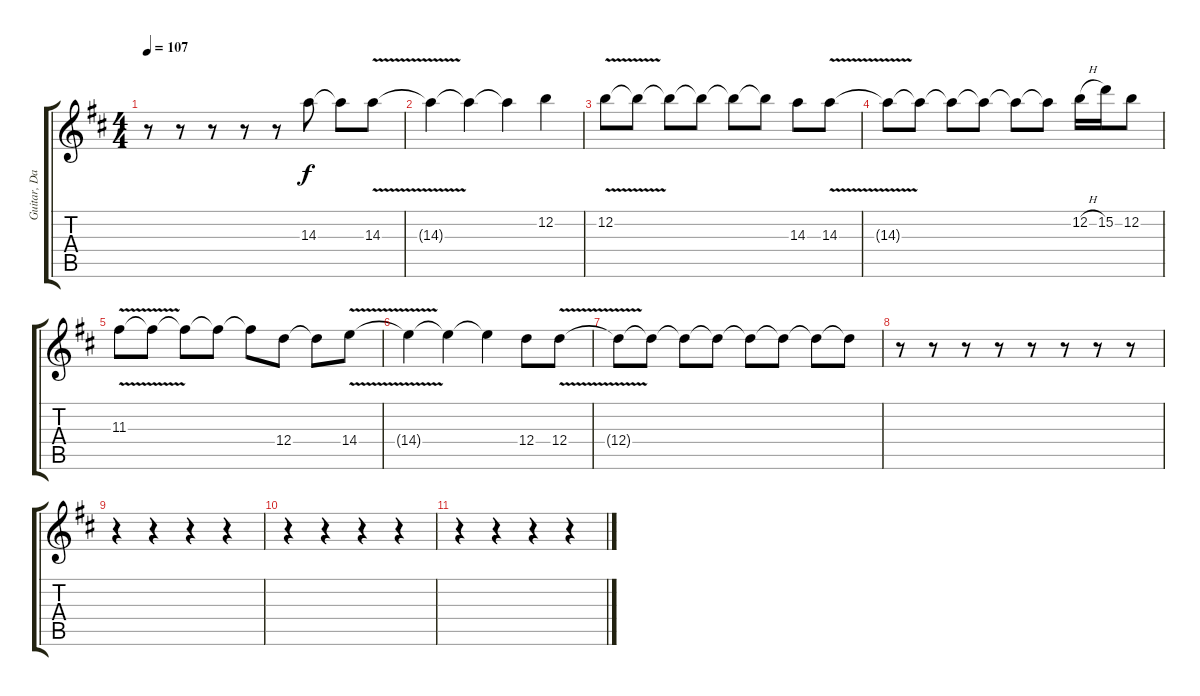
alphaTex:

\track ("Guitar, Dan" "Guitar, Da") {instrument distortionguitar}
\staff {score tabs}
\tuning (E4 B3 G3 D3 A2 E2) {hide}
\ts (4 4)
\tempo 107
\clef g2
\ks d
r.8{dy f} r.8 r.8 r.8 r.8 14.3.8 14.3{t}.8 14.3{v}.8 |
14.3{t}.4 14.3{t}.4 14.3{t}.4 12.2.4 |
12.2{v}.8 12.2{t}.8 12.2{t}.8 12.2{t}.8 12.2{t}.8 12.2{t}.8 14.3.8 14.3{v}.8 |
14.3{t}.8 14.3{t}.8 14.3{t}.8 14.3{t}.8 14.3{t}.8 14.3{t}.8 12.2{h}.16 15.2.16 12.2.8 |
11.3{v}.8 11.3{t}.8 11.3{t}.8 11.3{t}.8 11.3{t}.8 12.4.8 12.4{t}.8 14.4{v}.8 |
14.4{t}.4 14.4{t}.4 14.4{t}.4 12.4.8 12.4{v}.8 |
12.4{t}.8 12.4{t}.8 12.4{t}.8 12.4{t}.8 12.4{t}.8 12.4{t}.8 12.4{t}.8 12.4{t}.8 |
r.8 r.8 r.8 r.8 r.8 r.8 r.8 r.8 |
r.4 r.4 r.4 r.4 |
r.4 r.4 r.4 r.4 |
r.4 r.4 r.4 r.4
